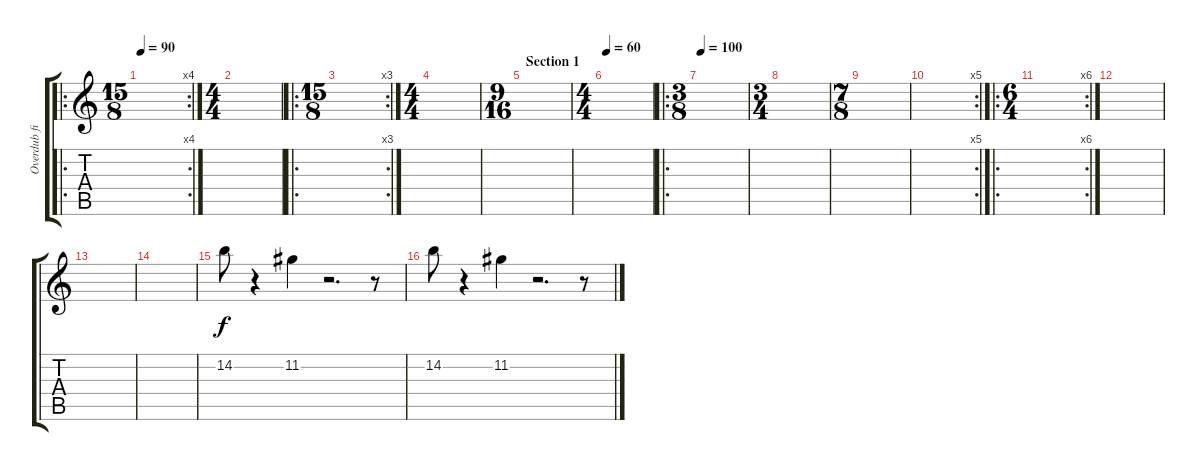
\track ("Overdub fin" "Overdub fi") {instrument acousticguitarnylon}
\staff {score tabs}
\tuning (D4 A3 F3 C3 G2 D2) {hide}
\ro
\rc 4
\ts (15 8)
\tempo 90
\clef g2
\ks c
|
\ts (4 4)
|
\ro
\rc 3
\ts (15 8)
|
\ts (4 4)
|
\ts (9 16)
\section ("" "Section 1")
|
\ts (4 4)
\tempo 60
|
\ro
\ts (3 8)
\tempo 100
|
\ts (3 4)
|
\ts (7 8)
|
\rc 5
|
\ro
\rc 6
\ts (6 4)
|
|
|
|
14.2.8{volume 5} r.4 11.2.4 r.2{d} r.8 |
14.2.8 r.4 11.2.4 r.2{d} r.8
